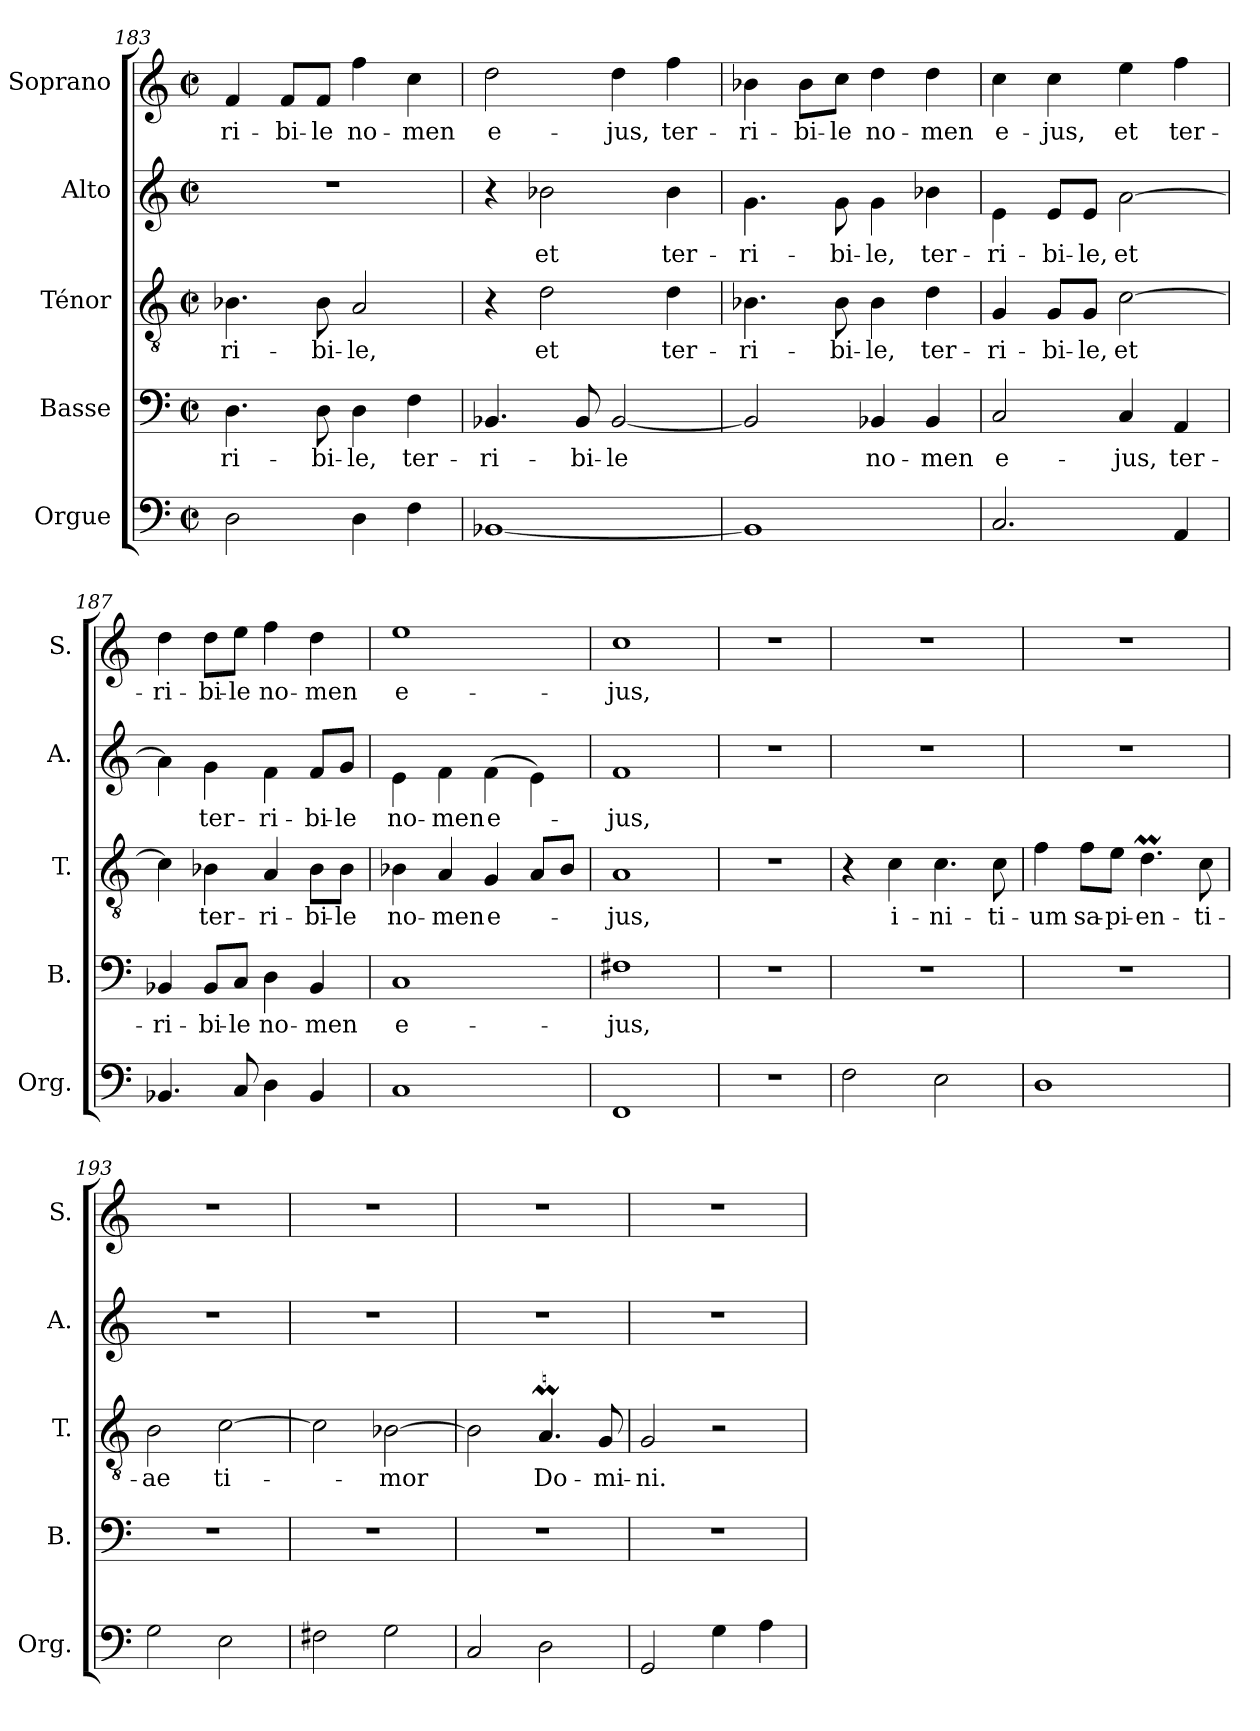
**kern	**kern	**text	**kern	**text	**kern	**text	**kern	**text
*part5	*part4	*part4	*part3	*part3	*part2	*part2	*part1	*part1
*staff5	*staff4	*staff4	*staff3	*staff3	*staff2	*staff2	*staff1	*staff1
*I"Orgue	*I"Basse	*	*I"Ténor	*	*I"Alto	*	*I"Soprano	*
*I'Org.	*I'B.	*	*I'T.	*	*I'A.	*	*I'S.	*
*clefF4	*clefF4	*	*clefGv2	*	*clefG2	*	*clefG2	*
*k[]	*k[]	*	*k[]	*	*k[]	*	*k[]	*
*M2/2	*M2/2	*	*M2/2	*	*M2/2	*	*M2/2	*
*met(c|)	*met(c|)	*	*met(c|)	*	*met(c|)	*	*met(c|)	*
=183	=183	=183	=183	=183	=183	=183	=183	=183
!	!	!LO:LY:b	!	!LO:LY:b	!	!	!	!LO:LY:b
2D\	4.D\	-ri-	4.B-X\	-ri-	1r	.	4f/	-ri-
!	!	!	!	!	!	!	!	!LO:LY:b
.	.	.	.	.	.	.	8f/L	-bi-
!	!	!LO:LY:b	!	!LO:LY:b	!	!	!	!LO:LY:b
.	8D\	-bi-	8B-\	-bi-	.	.	8f/J	-le
!	!	!LO:LY:b	!	!LO:LY:b	!	!	!	!LO:LY:b
4D\	4D\	-le,	2A/	-le,	.	.	4ff\	no-
!	!	!LO:LY:b	!	!	!	!	!	!LO:LY:b
4F\	4F\	ter-	.	.	.	.	4cc\	-men
=184	=184	=184	=184	=184	=184	=184	=184	=184
!	!	!LO:LY:b	!	!	!	!	!	!LO:LY:b
[1BB-X	4.BB-X/	-ri-	4r	.	4r	.	2dd\	e-
!	!	!	!	!LO:LY:b	!	!LO:LY:b	!	!
.	.	.	2d\	et	2b-X\	et	.	.
!	!	!LO:LY:b	!	!	!	!	!	!
.	8BB-/	-bi-	.	.	.	.	.	.
!	!	!LO:LY:b	!	!	!	!	!	!LO:LY:b
.	[2BB-/	-le	.	.	.	.	4dd\	-jus,
!	!	!	!	!LO:LY:b	!	!LO:LY:b	!	!LO:LY:b
.	.	.	4d\	ter-	4b-\	ter-	4ff\	ter-
=185	=185	=185	=185	=185	=185	=185	=185	=185
!	!	!	!	!LO:LY:b	!	!LO:LY:b	!	!LO:LY:b
1BB-]	2BB-/]	.	4.B-X\	-ri-	4.g\	-ri-	4b-X\	-ri-
!	!	!	!	!	!	!	!	!LO:LY:b
.	.	.	.	.	.	.	8b-\L	-bi-
!	!	!	!	!LO:LY:b	!	!LO:LY:b	!	!LO:LY:b
.	.	.	8B-\	-bi-	8g\	-bi-	8cc\J	-le
!	!	!LO:LY:b	!	!LO:LY:b	!	!LO:LY:b	!	!LO:LY:b
.	4BB-X/	no-	4B-\	-le,	4g\	-le,	4dd\	no-
!	!	!LO:LY:b	!	!LO:LY:b	!	!LO:LY:b	!	!LO:LY:b
.	4BB-/	-men	4d\	ter-	4b-X\	ter-	4dd\	-men
=186	=186	=186	=186	=186	=186	=186	=186	=186
!	!	!LO:LY:b	!	!LO:LY:b	!	!LO:LY:b	!	!LO:LY:b
2.C/	2C/	e-	4G/	-ri-	4e\	-ri-	4cc\	e-
!	!	!	!	!LO:LY:b	!	!LO:LY:b	!	!LO:LY:b
.	.	.	8G/L	-bi-	8e/L	-bi-	4cc\	-jus,
!	!	!	!	!LO:LY:b	!	!LO:LY:b	!	!
.	.	.	8G/J	-le,	8e/J	-le,	.	.
!	!	!LO:LY:b	!	!LO:LY:b	!	!LO:LY:b	!	!LO:LY:b
.	4C/	-jus,	[2c\	et	[2a\	et	4ee\	et
!	!	!LO:LY:b	!	!	!	!	!	!LO:LY:b
4AA/	4AA/	ter-	.	.	.	.	4ff\	ter-
!!LO:PB:g=z
=187	=187	=187	=187	=187	=187	=187	=187	=187
!	!	!LO:LY:b	!	!	!	!	!	!LO:LY:b
4.BB-X/	4BB-X/	-ri-	4c\]	.	4a\]	.	4dd\	-ri-
!	!	!LO:LY:b	!	!LO:LY:b	!	!LO:LY:b	!	!LO:LY:b
.	8BB-/L	-bi-	4B-X\	ter-	4g\	ter-	8dd\L	-bi-
!	!	!LO:LY:b	!	!	!	!	!	!LO:LY:b
8C/	8C/J	-le	.	.	.	.	8ee\J	-le
!	!	!LO:LY:b	!	!LO:LY:b	!	!LO:LY:b	!	!LO:LY:b
4D\	4D\	no-	4A/	-ri-	4f\	-ri-	4ff\	no-
!	!	!LO:LY:b	!	!LO:LY:b	!	!LO:LY:b	!	!LO:LY:b
4BB-/	4BB-/	-men	8B-\L	-bi-	8f/L	-bi-	4dd\	-men
!	!	!	!	!LO:LY:b	!	!LO:LY:b	!	!
.	.	.	8B-\J	-le	8g/J	-le	.	.
=188	=188	=188	=188	=188	=188	=188	=188	=188
!	!	!LO:LY:b	!	!LO:LY:b	!	!LO:LY:b	!	!LO:LY:b
1C	1C	e-	4B-X\	no-	4e\	no-	1ee	e-
!	!	!	!	!LO:LY:b	!	!LO:LY:b	!	!
.	.	.	4A/	-men	4f\	-men	.	.
!	!	!	!	!LO:LY:b	!	!LO:LY:b	!	!
.	.	.	4G/	e-	(>4f\	e-	.	.
.	.	.	8A/L	.	4e\)	.	.	.
.	.	.	8B-/J	.	.	.	.	.
=189	=189	=189	=189	=189	=189	=189	=189	=189
!	!	!LO:LY:b	!	!LO:LY:b	!	!LO:LY:b	!	!LO:LY:b
1FF	1F#X	-jus,	1A	-jus,	1f	-jus,	1cc	-jus,
=190	=190	=190	=190	=190	=190	=190	=190	=190
1r	1r	.	1r	.	1r	.	1r	.
=191	=191	=191	=191	=191	=191	=191	=191	=191
2F\	1r	.	4r	.	1r	.	1r	.
!	!	!	!	!LO:LY:b	!	!	!	!
.	.	.	4c\	i-	.	.	.	.
!	!	!	!	!LO:LY:b	!	!	!	!
2E\	.	.	4.c\	-ni-	.	.	.	.
!	!	!	!	!LO:LY:b	!	!	!	!
.	.	.	8c\	-ti-	.	.	.	.
=192	=192	=192	=192	=192	=192	=192	=192	=192
!	!	!	!	!LO:LY:b	!	!	!	!
1D	1r	.	4f\	-um	1r	.	1r	.
!	!	!	!	!LO:LY:b	!	!	!	!
.	.	.	8f\L	sa-	.	.	.	.
!	!	!	!	!LO:LY:b	!	!	!	!
.	.	.	8e\J	-pi-	.	.	.	.
!	!	!	!	!LO:LY:b	!	!	!	!
.	.	.	4.dM\	-en-	.	.	.	.
!	!	!	!	!LO:LY:b	!	!	!	!
.	.	.	8c\	-ti-	.	.	.	.
=193	=193	=193	=193	=193	=193	=193	=193	=193
!	!	!	!	!LO:LY:b	!	!	!	!
2G\	1r	.	2B\	-ae	1r	.	1r	.
!	!	!	!	!LO:LY:b	!	!	!	!
2E\	.	.	[2c\	ti-	.	.	.	.
=194	=194	=194	=194	=194	=194	=194	=194	=194
2F#X\	1r	.	2c\]	.	1r	.	1r	.
!	!	!	!	!LO:LY:b	!	!	!	!
2G\	.	.	[2B-X\	-mor	.	.	.	.
=195	=195	=195	=195	=195	=195	=195	=195	=195
2C/	1r	.	2B-\]	.	1r	.	1r	.
!	!	!	!	!LO:LY:b	!	!	!	!
2D\	.	.	4.AM/	Do-	.	.	.	.
!	!	!	!	!LO:LY:b	!	!	!	!
.	.	.	8G/	-mi-	.	.	.	.
=196	=196	=196	=196	=196	=196	=196	=196	=196
!	!	!	!	!LO:LY:b	!	!	!	!
2GG/	1r	.	2G/	-ni.	1r	.	1r	.
4G\	.	.	2r	.	.	.	.	.
4A\	.	.	.	.	.	.	.	.
=	=	=	=	=	=	=	=	=
*-	*-	*-	*-	*-	*-	*-	*-	*-
